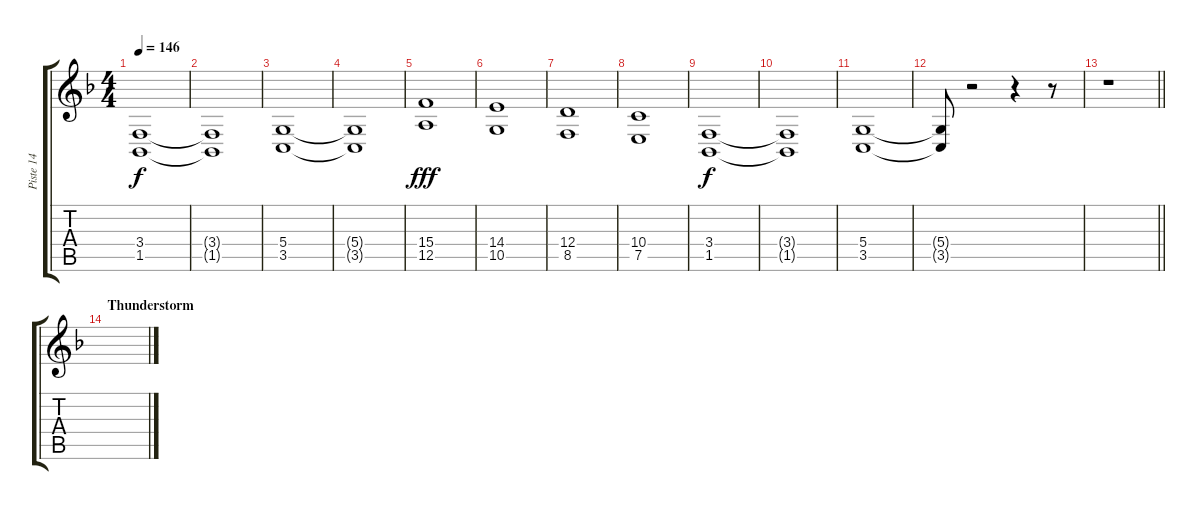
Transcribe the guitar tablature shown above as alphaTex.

\track ("Piste 14" "Piste 14") {instrument trumpet}
\staff {score tabs}
\tuning (E4 B3 G3 D3 A2 D2) {hide}
\ts (4 4)
\tempo 146
\clef g2
\ks f
(3.4 1.5).1{dy f} |
(3.4{t} 1.5{t}).1 |
(5.4 3.5).1 |
(5.4{t} 3.5{t}).1 |
(15.4 12.5).1{dy fff} |
(14.4 10.5).1 |
(12.4 8.5).1 |
(10.4 7.5).1 |
(3.4 1.5).1{dy f} |
(3.4{t} 1.5{t}).1 |
(5.4 3.5).1 |
(5.4{t} 3.5{t}).8 r.2 r.4 r.8 |
\barLineRight lightlight
r.1 |
\section ("" "Thunderstorm")
